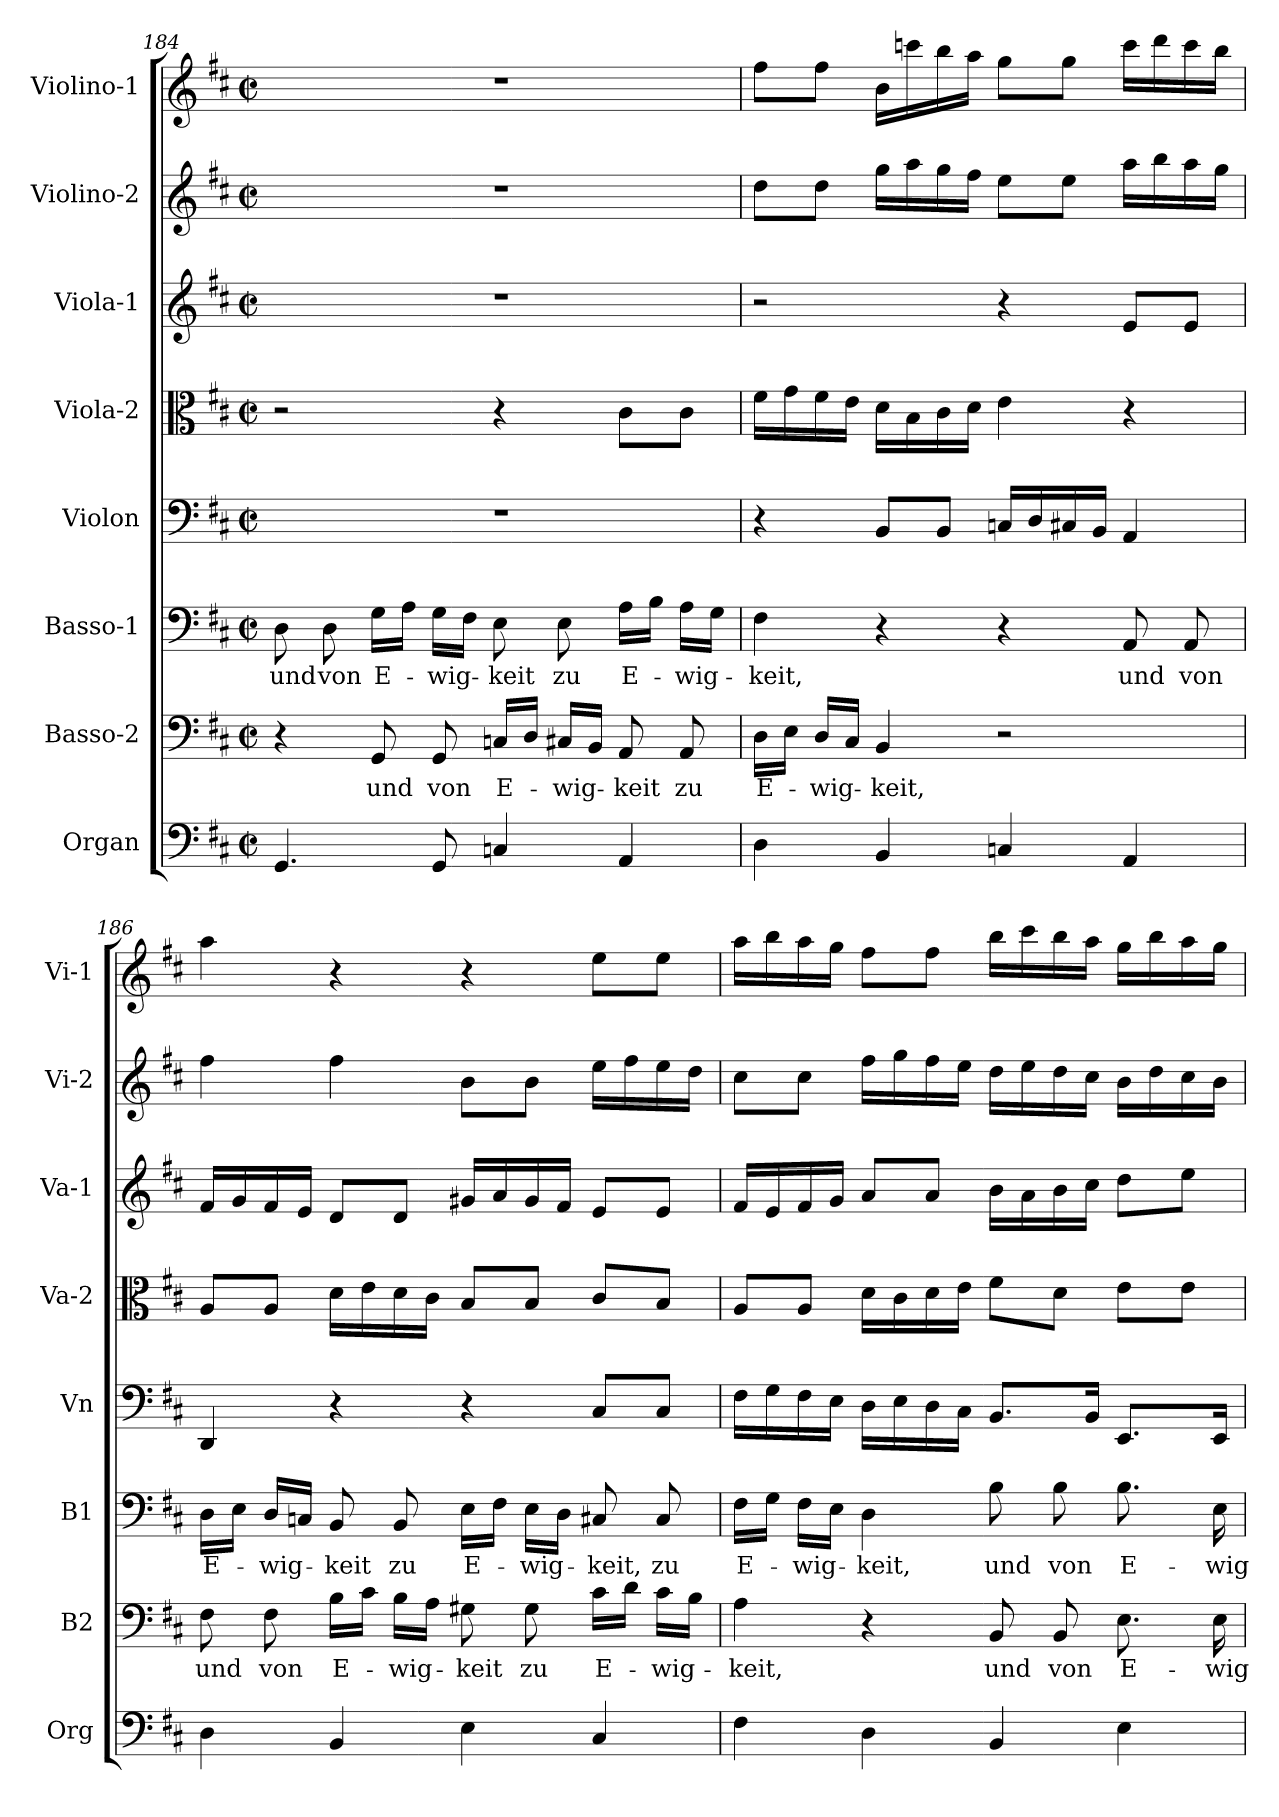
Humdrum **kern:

**kern	**kern	**text	**kern	**text	**kern	**kern	**kern	**kern	**kern
*part8	*part7	*part7	*part6	*part6	*part5	*part4	*part3	*part2	*part1
*staff8	*staff7	*staff7	*staff6	*staff6	*staff5	*staff4	*staff3	*staff2	*staff1
*I"Organ	*I"Basso-2	*	*I"Basso-1	*	*I"Violon	*I"Viola-2	*I"Viola-1	*I"Violino-2	*I"Violino-1
*I'Org	*I'B2	*	*I'B1	*	*I'Vn	*I'Va-2	*I'Va-1	*I'Vi-2	*I'Vi-1
*clefF4	*clefF4	*	*clefF4	*	*clefF4	*clefC3	*clefG2	*clefG2	*clefG2
*k[f#c#]	*k[f#c#]	*	*k[f#c#]	*	*k[f#c#]	*k[f#c#]	*k[f#c#]	*k[f#c#]	*k[f#c#]
*D:	*D:	*	*D:	*	*D:	*D:	*D:	*D:	*D:
*M2/2	*M2/2	*	*M2/2	*	*M2/2	*M2/2	*M2/2	*M2/2	*M2/2
*met(c|)	*met(c|)	*	*met(c|)	*	*met(c|)	*met(c|)	*met(c|)	*met(c|)	*met(c|)
=184	=184	=184	=184	=184	=184	=184	=184	=184	=184
!	!	!	!	!LO:LY:b	!	!	!	!	!
4.GG/	4r	.	8D\	und	1r	2r	1r	1r	1r
!	!	!	!	!LO:LY:b	!	!	!	!	!
.	.	.	8D\	von	.	.	.	.	.
!	!	!LO:LY:b	!	!LO:LY:b	!	!	!	!	!
.	8GG/	und	16G\LL	E-	.	.	.	.	.
.	.	.	16A\JJ	.	.	.	.	.	.
!	!	!LO:LY:b	!	!LO:LY:b	!	!	!	!	!
8GG/	8GG/	von	16G\LL	-wig-	.	.	.	.	.
.	.	.	16F#\JJ	.	.	.	.	.	.
!	!	!LO:LY:b	!	!LO:LY:b	!	!	!	!	!
4Cn/	16Cn/LL	E-	8E\	-keit	.	4r	.	.	.
.	16D/JJ	.	.	.	.	.	.	.	.
!	!	!LO:LY:b	!	!LO:LY:b	!	!	!	!	!
.	16C#X/LL	-wig-	8E\	zu	.	.	.	.	.
.	16BB/JJ	.	.	.	.	.	.	.	.
!	!	!LO:LY:b	!	!LO:LY:b	!	!	!	!	!
4AA/	8AA/	-keit	16A\LL	E-	.	8c#\L	.	.	.
.	.	.	16B\JJ	.	.	.	.	.	.
!	!	!LO:LY:b	!	!LO:LY:b	!	!	!	!	!
.	8AA/	zu	16A\LL	-wig-	.	8c#\J	.	.	.
.	.	.	16G\JJ	.	.	.	.	.	.
!!LO:PB:g=z
=185	=185	=185	=185	=185	=185	=185	=185	=185	=185
!	!	!LO:LY:b	!	!LO:LY:b	!	!	!	!	!
4D\	16D\LL	E-	4F#\	-keit,	4r	16f#\LL	2r	8dd\L	8ff#\L
.	16E\JJ	.	.	.	.	16g\	.	.	.
!	!	!LO:LY:b	!	!	!	!	!	!	!
.	16D/LL	-wig-	.	.	.	16f#\	.	8dd\J	8ff#\J
.	16C#/JJ	.	.	.	.	16e\JJ	.	.	.
!	!	!LO:LY:b	!	!	!	!	!	!	!
4BB/	4BB/	-keit,	4r	.	8BB/L	16d\LL	.	16gg\LL	16b\LL
.	.	.	.	.	.	16B\	.	16aa\	16cccn\
.	.	.	.	.	8BB/J	16c#\	.	16gg\	16bb\
.	.	.	.	.	.	16d\JJ	.	16ff#\JJ	16aa\JJ
4Cn/	2r	.	4r	.	16Cn/LL	4e\	4r	8ee\L	8gg\L
.	.	.	.	.	16D/	.	.	.	.
.	.	.	.	.	16C#X/	.	.	8ee\J	8gg\J
.	.	.	.	.	16BB/JJ	.	.	.	.
!	!	!	!	!LO:LY:b	!	!	!	!	!
4AA/	.	.	8AA/	und	4AA/	4r	8e/L	16aa\LL	16ccc\LL
.	.	.	.	.	.	.	.	16bb\	16ddd\
!	!	!	!	!LO:LY:b	!	!	!	!	!
.	.	.	8AA/	von	.	.	8e/J	16aa\	16ccc\
.	.	.	.	.	.	.	.	16gg\JJ	16bb\JJ
=186	=186	=186	=186	=186	=186	=186	=186	=186	=186
!	!	!LO:LY:b	!	!LO:LY:b	!	!	!	!	!
4D\	8F#\	und	16D\LL	E-	4DD/	8A/L	16f#/LL	4ff#\	4aa\
.	.	.	16E\JJ	.	.	.	16g/	.	.
!	!	!LO:LY:b	!	!LO:LY:b	!	!	!	!	!
.	8F#\	von	16D/LL	-wig-	.	8A/J	16f#/	.	.
.	.	.	16Cn/JJ	.	.	.	16e/JJ	.	.
!	!	!LO:LY:b	!	!LO:LY:b	!	!	!	!	!
4BB/	16B\LL	E-	8BB/	-keit	4r	16d\LL	8d/L	4ff#\	4r
.	16c#\JJ	.	.	.	.	16e\	.	.	.
!	!	!LO:LY:b	!	!LO:LY:b	!	!	!	!	!
.	16B\LL	-wig-	8BB/	zu	.	16d\	8d/J	.	.
.	16A\JJ	.	.	.	.	16c#\JJ	.	.	.
!	!	!LO:LY:b	!	!LO:LY:b	!	!	!	!	!
4E\	8G#X\	-keit	16E\LL	E-	4r	8B/L	16g#X/LL	8b\L	4r
.	.	.	16F#\JJ	.	.	.	16a/	.	.
!	!	!LO:LY:b	!	!LO:LY:b	!	!	!	!	!
.	8G#\	zu	16E\LL	-wig-	.	8B/J	16g#/	8b\J	.
.	.	.	16D\JJ	.	.	.	16f#/JJ	.	.
!	!	!LO:LY:b	!	!LO:LY:b	!	!	!	!	!
4C#/	16c#\LL	E-	8C#X/	-keit,	8C#/L	8c#/L	8e/L	16ee\LL	8ee\L
.	16d\JJ	.	.	.	.	.	.	16ff#\	.
!	!	!LO:LY:b	!	!LO:LY:b	!	!	!	!	!
.	16c#\LL	-wig-	8C#/	zu	8C#/J	8B/J	8e/J	16ee\	8ee\J
.	16B\JJ	.	.	.	.	.	.	16dd\JJ	.
!!LO:LB:g=z
=187	=187	=187	=187	=187	=187	=187	=187	=187	=187
!	!	!LO:LY:b	!	!LO:LY:b	!	!	!	!	!
4F#\	4A\	-keit,	16F#\LL	E-	16F#\LL	8A/L	16f#/LL	8cc#\L	16aa\LL
.	.	.	16G\JJ	.	16G\	.	16e/	.	16bb\
!	!	!	!	!LO:LY:b	!	!	!	!	!
.	.	.	16F#\LL	-wig-	16F#\	8A/J	16f#/	8cc#\J	16aa\
.	.	.	16E\JJ	.	16E\JJ	.	16g/JJ	.	16gg\JJ
!	!	!	!	!LO:LY:b	!	!	!	!	!
4D\	4r	.	4D\	-keit,	16D\LL	16d\LL	8a/L	16ff#\LL	8ff#\L
.	.	.	.	.	16E\	16c#\	.	16gg\	.
.	.	.	.	.	16D\	16d\	8a/J	16ff#\	8ff#\J
.	.	.	.	.	16C#\JJ	16e\JJ	.	16ee\JJ	.
!	!	!LO:LY:b	!	!LO:LY:b	!	!	!	!	!
4BB/	8BB/	und	8B\	und	8.BB/L	8f#\L	16b\LL	16dd\LL	16bb\LL
.	.	.	.	.	.	.	16a\	16ee\	16ccc#\
!	!	!LO:LY:b	!	!LO:LY:b	!	!	!	!	!
.	8BB/	von	8B\	von	.	8d\J	16b\	16dd\	16bb\
.	.	.	.	.	16BB/Jk	.	16cc#\JJ	16cc#\JJ	16aa\JJ
!	!	!LO:LY:b	!	!LO:LY:b	!	!	!	!	!
4E\	8.E\	E-	8.B\	E-	8.EE/L	8e\L	8dd\L	16b\LL	16gg\LL
.	.	.	.	.	.	.	.	16dd\	16bb\
.	.	.	.	.	.	8e\J	8ee\J	16cc#\	16aa\
!	!	!LO:LY:b	!	!LO:LY:b	!	!	!	!	!
.	16E\	-wig-	16E\	-wig-	16EE/Jk	.	.	16b\JJ	16gg\JJ
=	=	=	=	=	=	=	=	=	=
*-	*-	*-	*-	*-	*-	*-	*-	*-	*-
